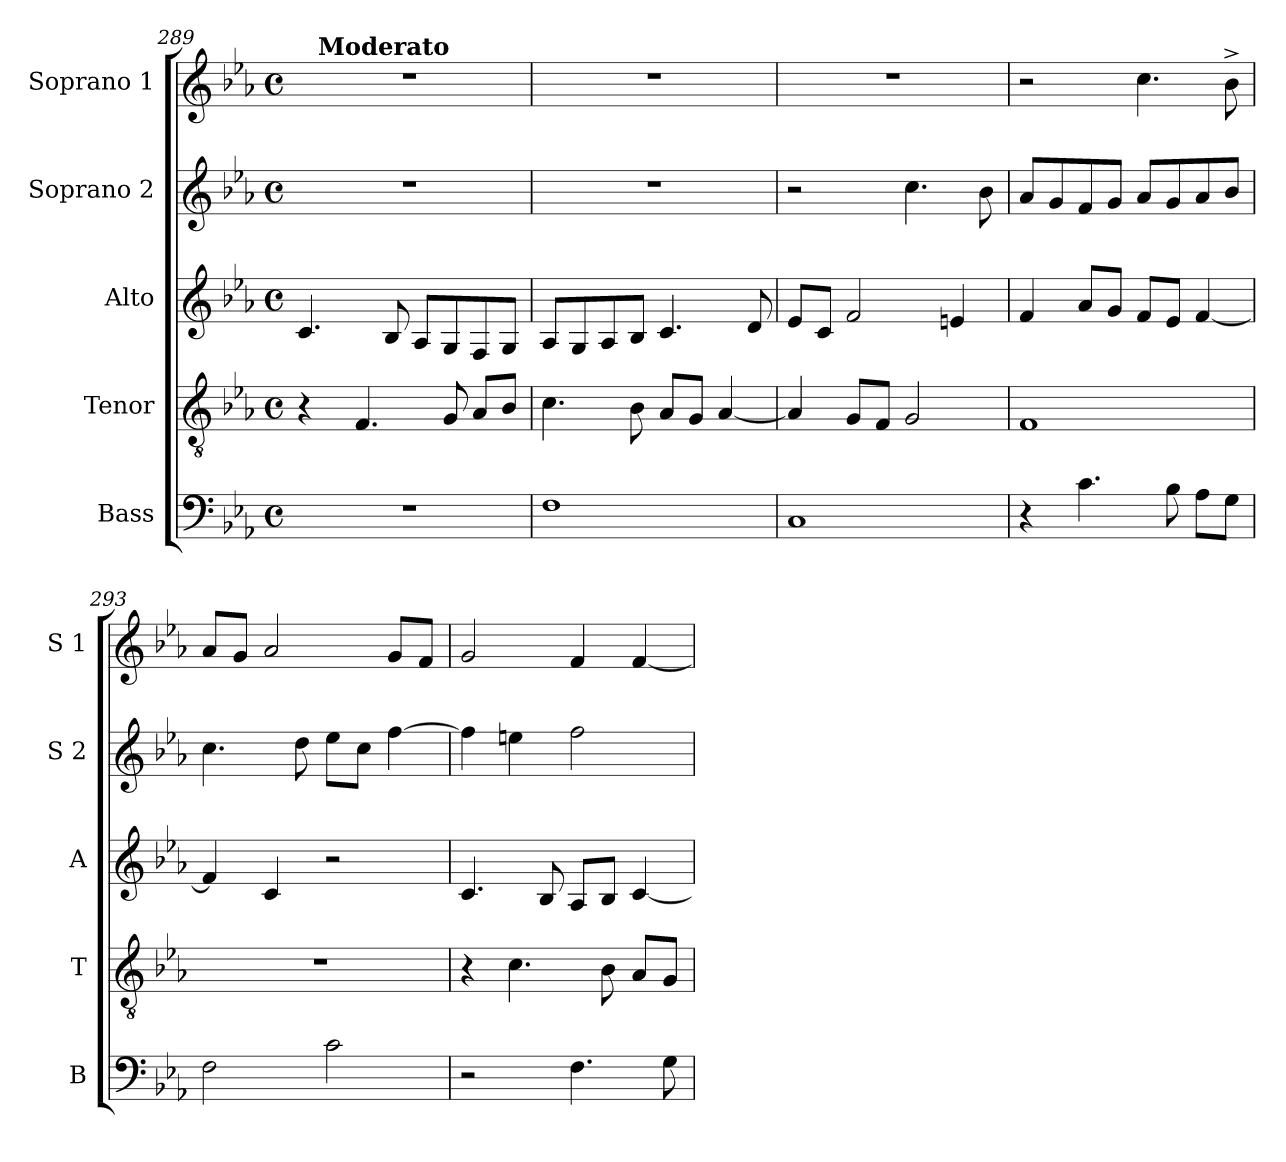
**kern	**kern	**kern	**kern	**kern
*part5	*part4	*part3	*part2	*part1
*staff5	*staff4	*staff3	*staff2	*staff1
*I"Bass	*I"Tenor	*I"Alto	*I"Soprano 2	*I"Soprano 1
*I'B	*I'T	*I'A	*I'S 2	*I'S 1
!!LO:PB:g=z
*clefF4	*clefGv2	*clefG2	*clefG2	*clefG2
*k[b-e-a-]	*k[b-e-a-]	*k[b-e-a-]	*k[b-e-a-]	*k[b-e-a-]
*E-:	*E-:	*E-:	*E-:	*E-:
*M4/4	*M4/4	*M4/4	*M4/4	*M4/4
*met(c)	*met(c)	*met(c)	*met(c)	*met(c)
=289	=289	=289	=289	=289
*	*	*	*	*^
1r	4r	4.c/	1r	1r	16ryy
!	!	!	!	!	!LO:TX:a:B:t=Moderato
.	.	.	.	.	2...ryy
.	4.F/	.	.	.	.
.	.	8B-/	.	.	.
.	.	8A-/L	.	.	.
.	8G/	8G/	.	.	.
.	8A-/L	8F/	.	.	.
.	8B-/J	8G/J	.	.	.
*	*	*	*	*v	*v
=290	=290	=290	=290	=290
1F	4.c\	8A-/L	1r	1r
.	.	8G/	.	.
.	.	8A-/	.	.
.	8B-\	8B-/J	.	.
.	8A-/L	4.c/	.	.
.	8G/J	.	.	.
.	[<4A-/	.	.	.
.	.	8d/	.	.
=291	=291	=291	=291	=291
1C	4A-/]	8e-/L	2r	1r
.	.	8c/J	.	.
.	8G/L	2f/	.	.
.	8F/J	.	.	.
.	2G/	.	4.cc\	.
.	.	4en/	.	.
.	.	.	8b-\	.
=292	=292	=292	=292	=292
4r	1F	4f/	8a-/L	2r
.	.	.	8g/	.
4.c\	.	8a-/L	8f/	.
.	.	8g/J	8g/J	.
.	.	8f/L	8a-/L	4.cc\
8B-\	.	8e-/J	8g/	.
8A-\L	.	[<4f/	8a-/	.
8G\J	.	.	8b-/J	8b-^>\
=293	=293	=293	=293	=293
2F\	1r	4f/]	4.cc\	8a-/L
.	.	.	.	8g/J
.	.	4c/	.	2a-/
.	.	.	8dd\	.
2c\	.	2r	8ee-\L	.
.	.	.	8cc\J	.
.	.	.	[<4ff\	8g/L
.	.	.	.	8f/J
!!LO:LB:g=z
=294	=294	=294	=294	=294
2r	4r	4.c/	4ff\]	2g/
.	4.c\	.	4een\	.
.	.	8B-/	.	.
4.F\	.	8A-/L	2ff\	4f/
.	8B-\	8B-/J	.	.
.	8A-/L	[<4c/	.	[<4f/
8G\	8G/J	.	.	.
=	=	=	=	=
*-	*-	*-	*-	*-
